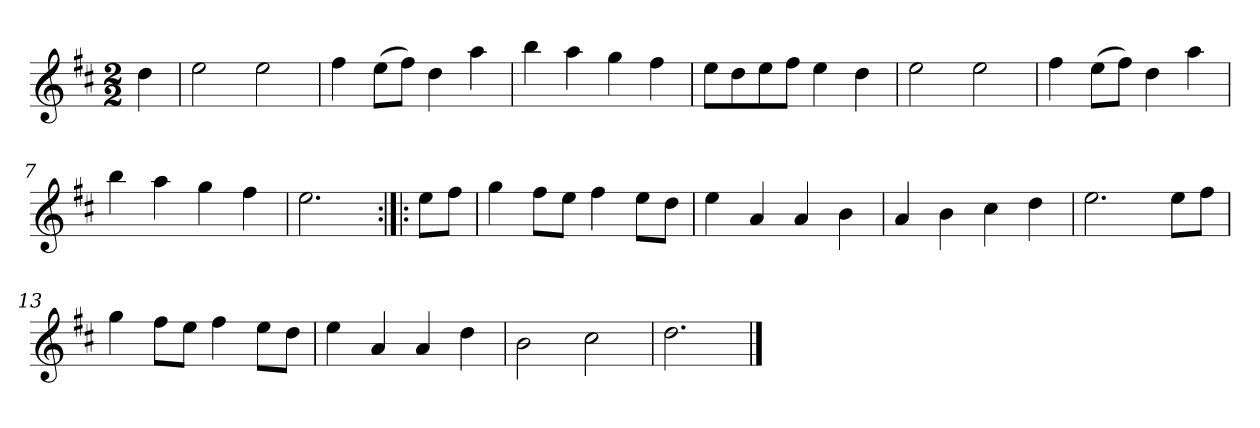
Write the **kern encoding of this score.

**kern
*part1
*staff1
*clefG2
*k[f#c#]
*D:
*M2/2
*MM120
=
4dd
=1
2ee
2ee
=2
4ff#
(8ee\L
8ff#\J)
4dd
4aa
=3
4bb
4aa
4gg
4ff#
=4
8ee\L
8dd\
8ee\
8ff#\J
4ee
4dd
=5
2ee
2ee
=6
4ff#
(8ee\L
8ff#\J)
4dd
4aa
=7
4bb
4aa
4gg
4ff#
=8
2.ee
=:|!|:
8ee\L
8ff#\J
=9
4gg
8ff#\L
8ee\J
4ff#
8ee\L
8dd\J
=10
4ee
4a
4a
4b
=11
4a
4b
4cc#
4dd
=12
2.ee
8ee\L
8ff#\J
=13
4gg
8ff#\L
8ee\J
4ff#
8ee\L
8dd\J
=14
4ee
4a
4a
4dd
=15
2b
2cc#
=16
2.dd
==
*-
